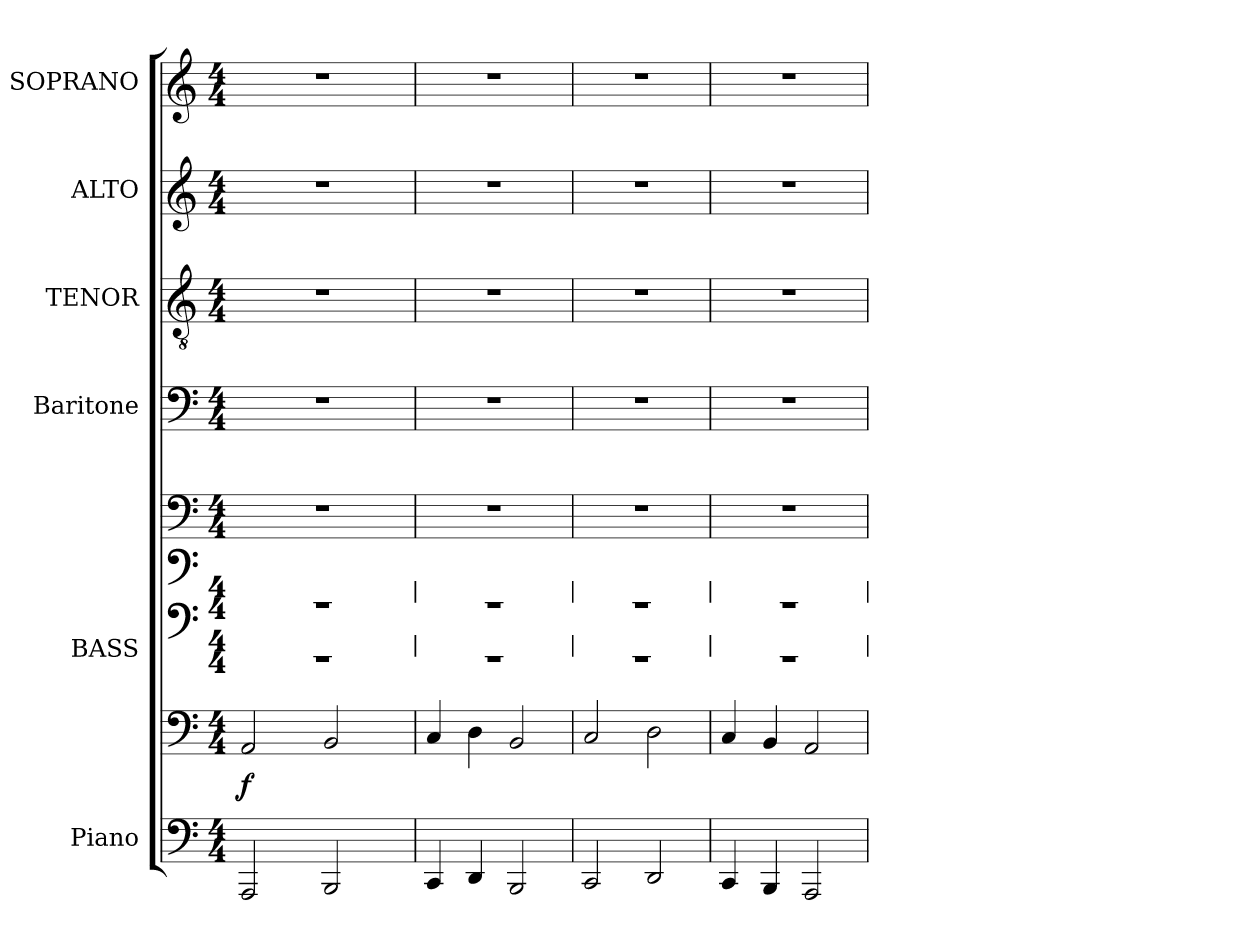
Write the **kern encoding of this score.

**kern	**kern	**dynam	**kern	**kern	**kern	**kern	**kern	**kern	**kern
*part6	*part6	*part6	*part5	*part5	*part5	*part4	*part3	*part2	*part1
*staff9	*staff8	*staff8/9	*staff7	*staff6	*staff5	*staff4	*staff3	*staff2	*staff1
*I"Piano	*	*	*I"BASS	*	*	*I"Baritone	*I"TENOR	*I"ALTO	*I"SOPRANO
*I'Pno.	*	*	*I'B.	*	*	*I'Bar.	*I'T.	*I'A.	*I'S.
!!LO:PB:g=z
*	*	*	*stria0	*stria0	*	*	*	*	*
*clefF4	*clefF4	*	*clefF4	*clefF4	*clefF4	*clefF4	*clefGv2	*clefG2	*clefG2
*	*	*	*	*	*	*	*ITrd7c12	*	*
*k[]	*k[]	*	*k[]	*k[]	*k[]	*k[]	*k[]	*k[]	*k[]
*C:	*C:	*	*C:	*C:	*C:	*C:	*C:	*C:	*C:
*M4/4	*M4/4	*	*M4/4	*M4/4	*M4/4	*M4/4	*M4/4	*M4/4	*M4/4
=1	=1	=1	=1	=1	=1	=1	=1	=1	=1
!	!LO:TX:a:t=Moderato	!	!	!	!	!	!	!	!
!	!LO:TX:b:i:t=poco	!	!	!	!	!	!	!	!
*	*^	*	*	*	*	*	*	*	*^
2AAAi/	2AAi/	8..ryy	f	1r	1r	1r	1r	1r	1r	1r	8..ryy
*	*MM96	*	*	*	*	*	*	*	*	*MM96	*
.	.	2ryy	.	.	.	.	.	.	.	.	2ryy
2BBBi/	2BBi/	.	.	.	.	.	.	.	.	.	.
.	.	4ryy	.	.	.	.	.	.	.	.	4ryy
.	.	32ryy	.	.	.	.	.	.	.	.	32ryy
*	*v	*v	*	*	*	*	*	*	*	*v	*v
=2	=2	=2	=2	=2	=2	=2	=2	=2	=2
4CCi/	4Ci/	.	1r	1r	1r	1r	1r	1r	1r
4DDi/	4Di\	.	.	.	.	.	.	.	.
2BBBi/	2BBi/	.	.	.	.	.	.	.	.
=3	=3	=3	=3	=3	=3	=3	=3	=3	=3
2CCi/	2Ci/	.	1r	1r	1r	1r	1r	1r	1r
2DDi/	2Di\	.	.	.	.	.	.	.	.
=4	=4	=4	=4	=4	=4	=4	=4	=4	=4
4CCi/	4Ci/	.	1r	1r	1r	1r	1r	1r	1r
4BBBi/	4BBi/	.	.	.	.	.	.	.	.
2AAAi/	2AAi/	.	.	.	.	.	.	.	.
=	=	=	=	=	=	=	=	=	=
*-	*-	*-	*-	*-	*-	*-	*-	*-	*-
